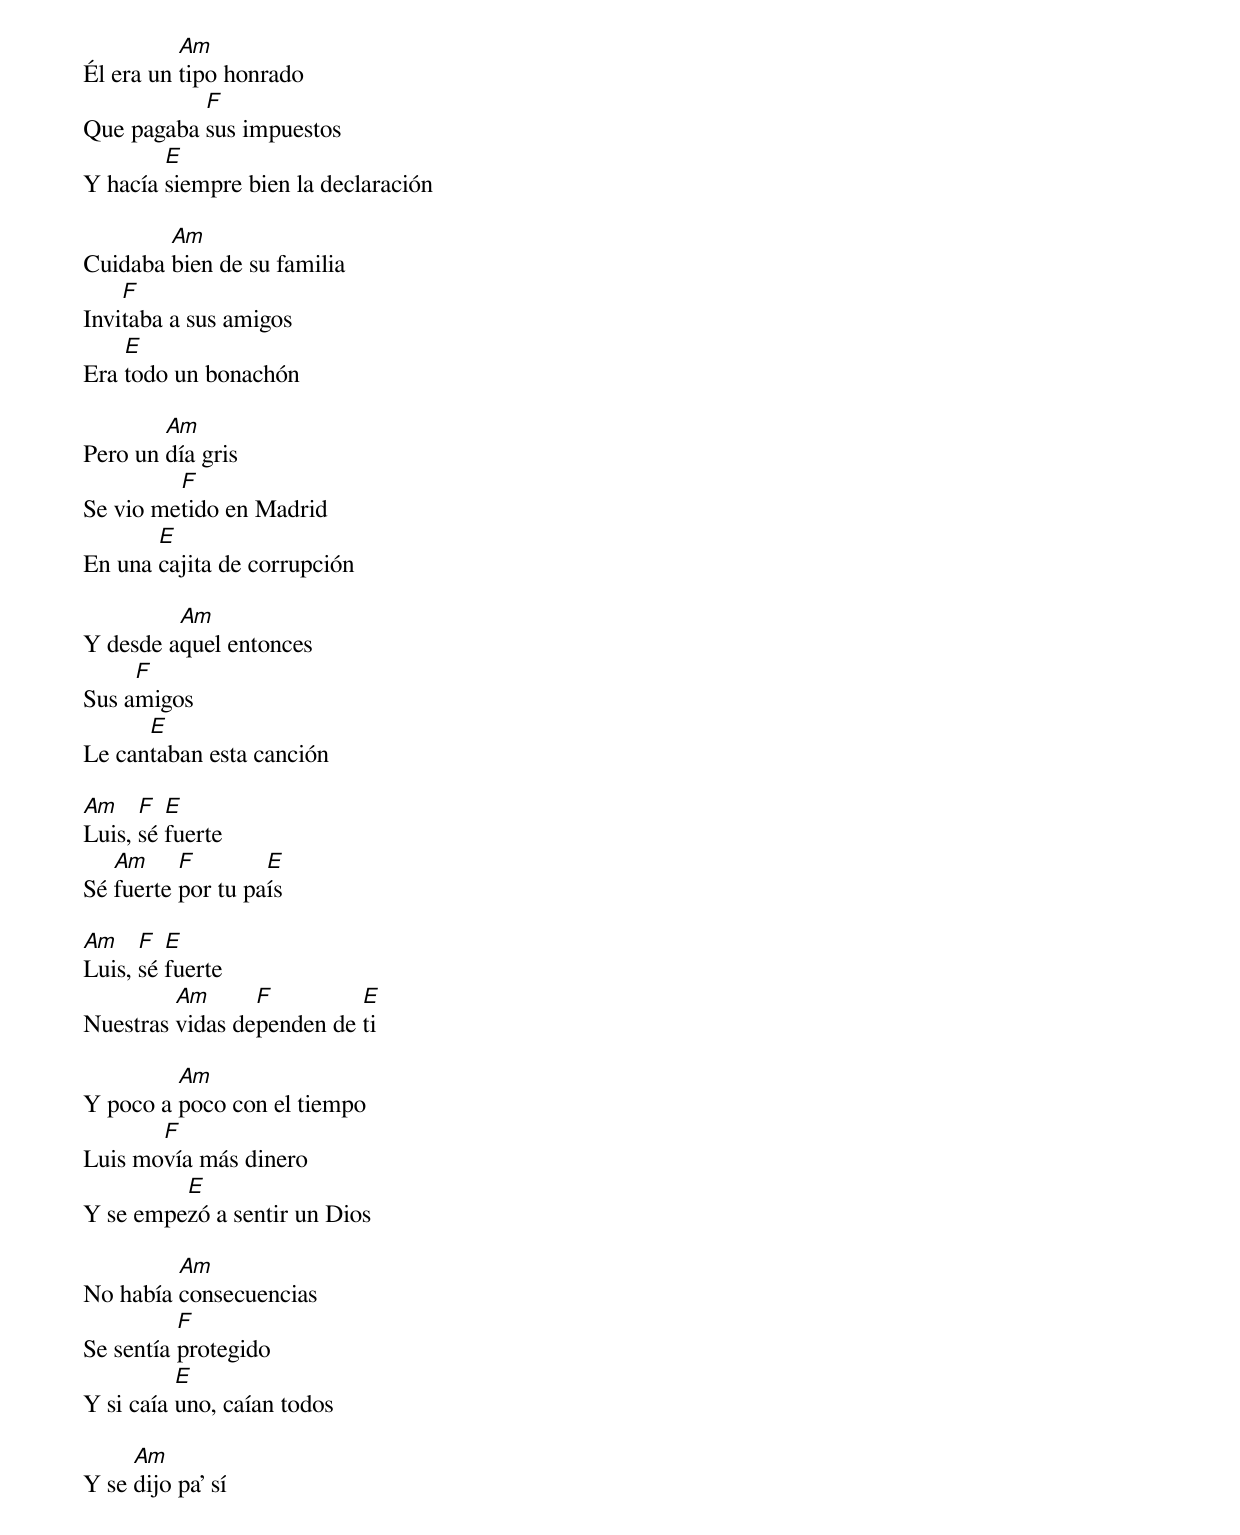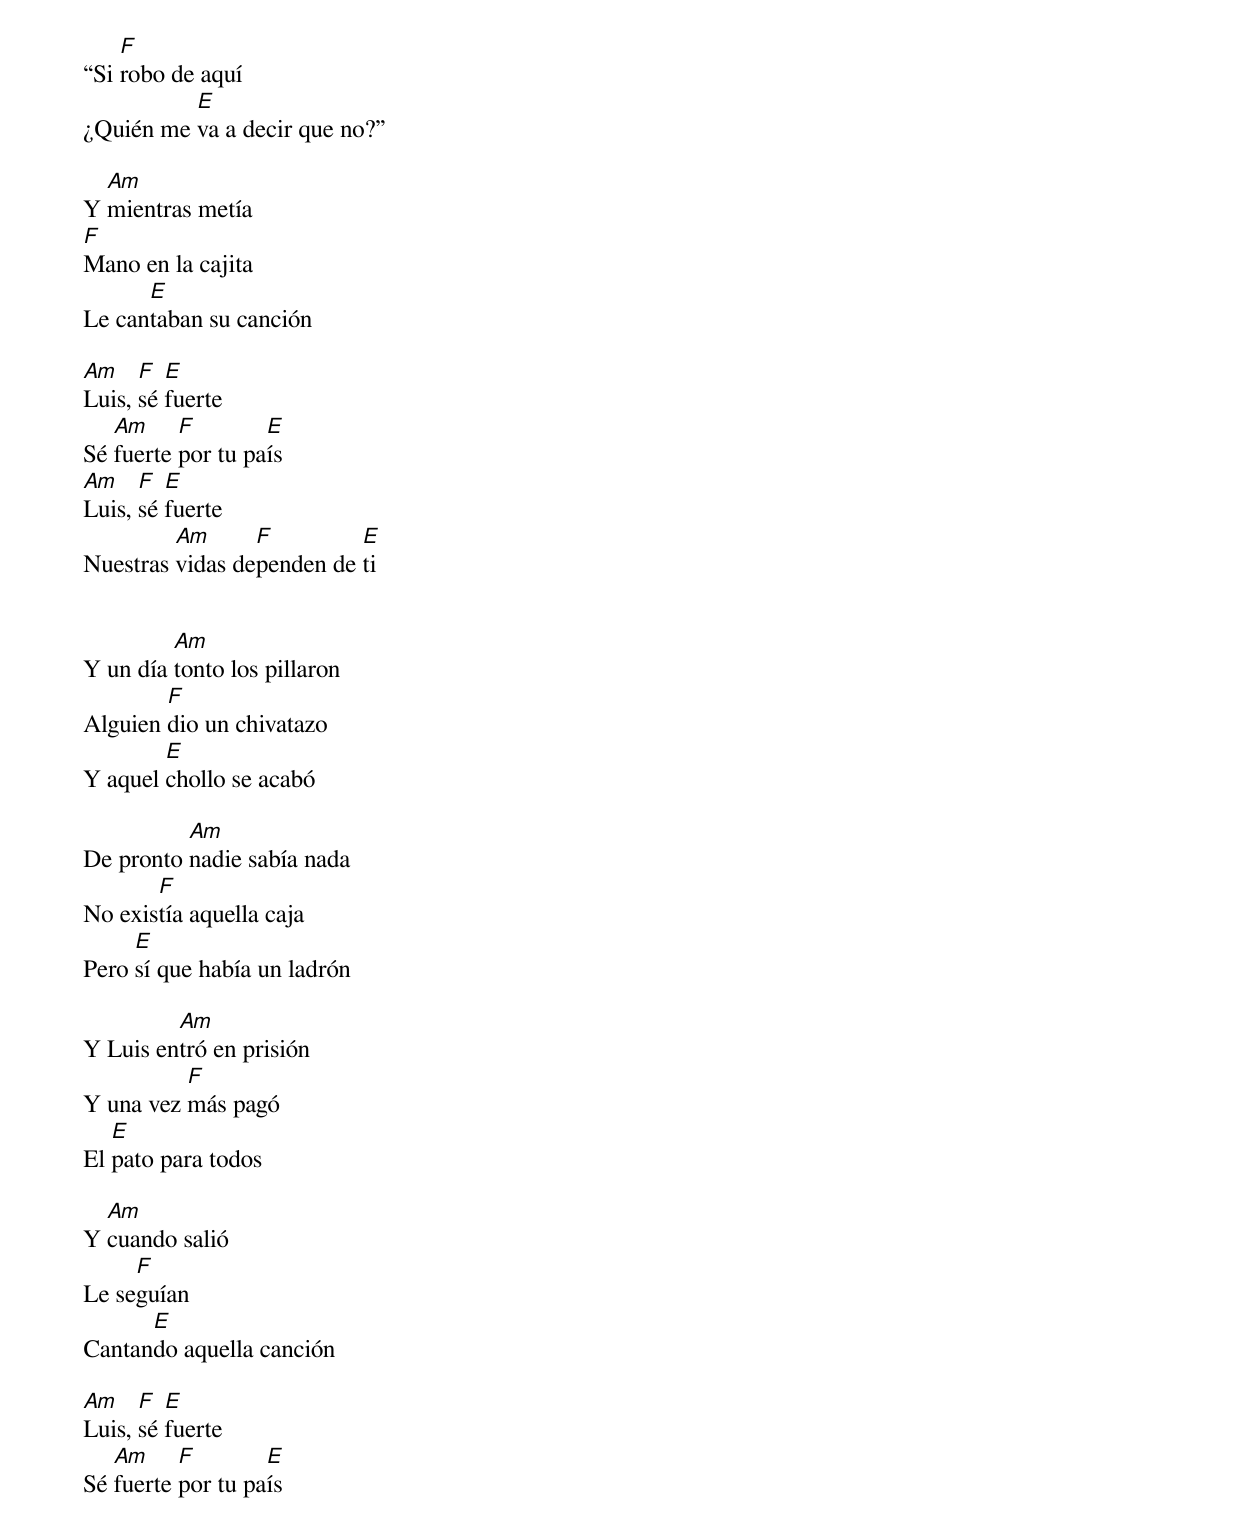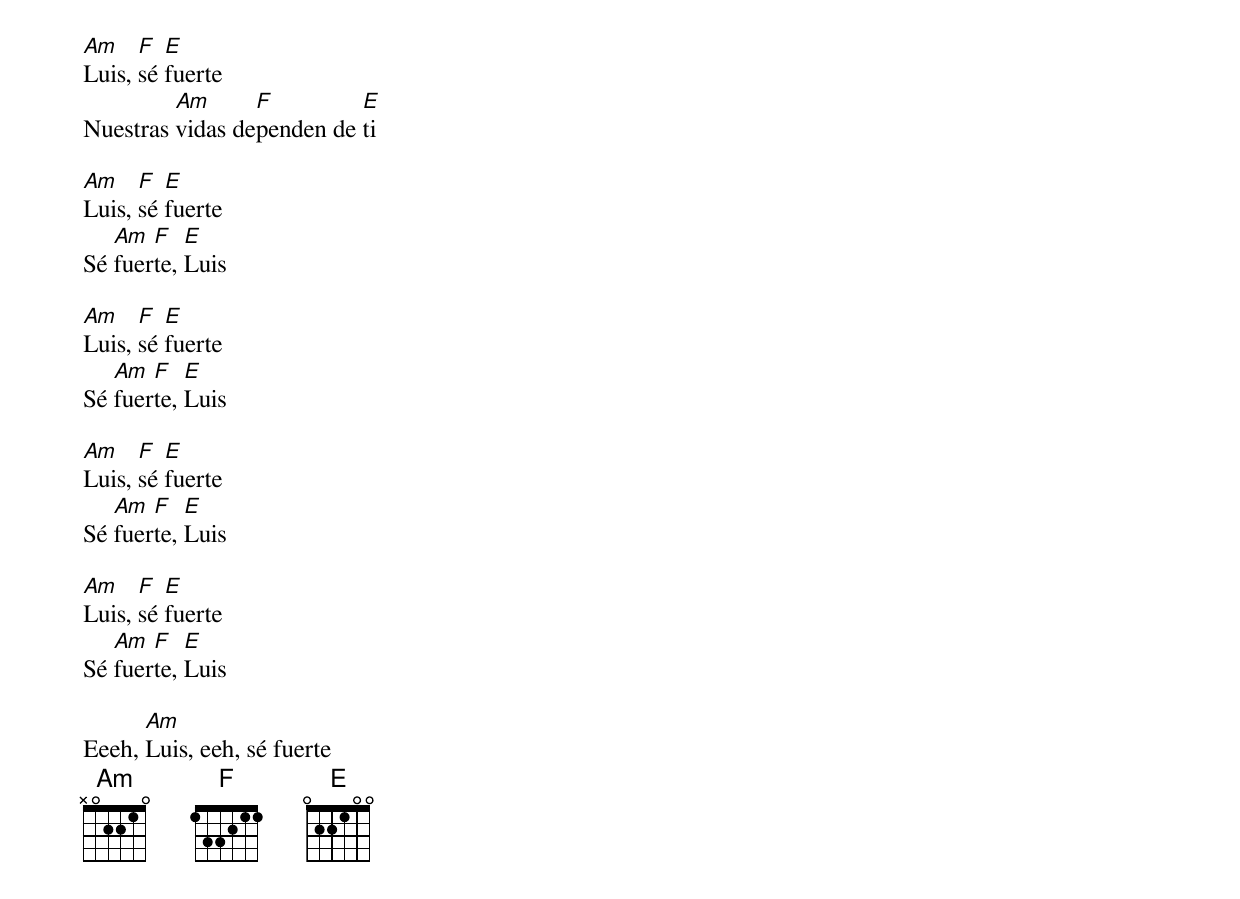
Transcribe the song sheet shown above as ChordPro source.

Él era un [Am]tipo honrado
Que pagaba [F]sus impuestos
Y hacía [E]siempre bien la declaración

Cuidaba [Am]bien de su familia
Invi[F]taba a sus amigos
Era [E]todo un bonachón

Pero un [Am]día gris
Se vio me[F]tido en Madrid
En una [E]cajita de corrupción

Y desde a[Am]quel entonces
Sus a[F]migos
Le can[E]taban esta canción

[Am]Luis, [F]sé [E]fuerte
Sé [Am]fuerte [F]por tu pa[E]ís

[Am]Luis, [F]sé [E]fuerte
Nuestras [Am]vidas de[F]penden de [E]ti

Y poco a [Am]poco con el tiempo
Luis mo[F]vía más dinero
Y se empe[E]zó a sentir un Dios

No había [Am]consecuencias
Se sentía [F]protegido
Y si caía [E]uno, caían todos

Y se [Am]dijo pa’ sí
“Si [F]robo de aquí
¿Quién me [E]va a decir que no?”

Y [Am]mientras metía
[F]Mano en la cajita
Le can[E]taban su canción

[Am]Luis, [F]sé [E]fuerte
Sé [Am]fuerte [F]por tu pa[E]ís
[Am]Luis, [F]sé [E]fuerte
Nuestras [Am]vidas de[F]penden de [E]ti


Y un día [Am]tonto los pillaron
Alguien [F]dio un chivatazo
Y aquel [E]chollo se acabó

De pronto [Am]nadie sabía nada
No exis[F]tía aquella caja
Pero [E]sí que había un ladrón

Y Luis en[Am]tró en prisión
Y una vez [F]más pagó
El [E]pato para todos

Y [Am]cuando salió
Le se[F]guían
Cantan[E]do aquella canción

[Am]Luis, [F]sé [E]fuerte
Sé [Am]fuerte [F]por tu pa[E]ís
[Am]Luis, [F]sé [E]fuerte
Nuestras [Am]vidas de[F]penden de [E]ti

[Am]Luis, [F]sé [E]fuerte
Sé [Am]fuer[F]te, [E]Luis

[Am]Luis, [F]sé [E]fuerte
Sé [Am]fuer[F]te, [E]Luis

[Am]Luis, [F]sé [E]fuerte
Sé [Am]fuer[F]te, [E]Luis

[Am]Luis, [F]sé [E]fuerte
Sé [Am]fuer[F]te, [E]Luis

Eeeh, [Am]Luis, eeh, sé fuerte
